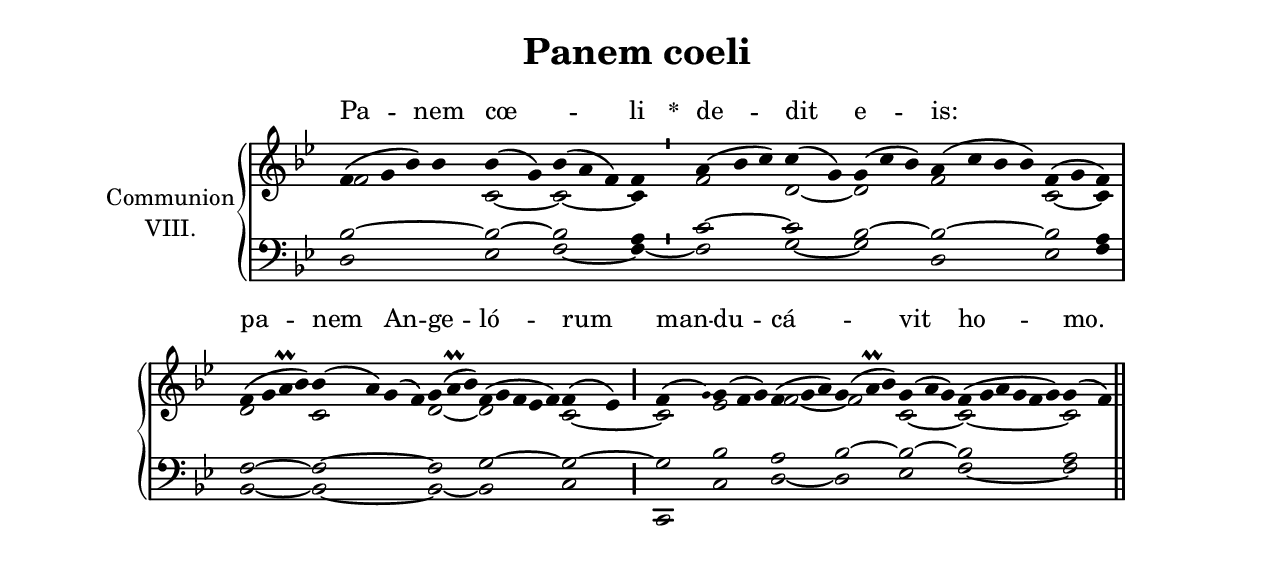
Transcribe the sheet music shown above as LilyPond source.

\version "2.18"
\include "gregorian.ly"
\include "noh2.ily"


%Page reference: page iii.220
%(volume.page)

global = {
 \key f \mixolydian
 \cadenzaOn 
}

\header {
  title = \markup \center-column {"Panem coeli" \vspace #1 }
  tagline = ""
  composer = ""
}

\paper {
 #(include-special-characters)
  oddHeaderMarkup = \markup \fill-line {
    \line {}
    \center-column {
      \on-the-fly #first-page     " "
      \on-the-fly #not-first-page "Panem coeli"
    }
    \line { \on-the-fly #print-page-number-check-first \fromproperty #'page:page-number-string }
  }
  evenHeaderMarkup = \markup \fill-line {
    \line { \on-the-fly #print-page-number-check-first \fromproperty #'page:page-number-string }
    \center-column { "Panem coeli" }
    \line {}
  }
}

chantText = \lyricmode {
Pa -- nem cœ -- _ li 
\set stanza = " * " de -- dit e -- is: _ 
pa -- nem An -- ge -- ló -- rum 
man -- du -- cá -- _ vit ho -- mo. }

chantMusic = {
\tieDown   f'4 ( g'4 bes'4) bes'4 bes'4 ( g'4) bes'4 ( a'4 f'4) f'4 \divisioMinima
 a'4 ( bes'4 c''4) c''4 ( g'4) g'4 ( c''4 bes'4) a'4 ( c''4 bes'4 bes'4) f'4 ( g'4 f'4) \divisioMaxima
 f'4 ( g'4 a'\prall bes'4) bes'4 ( a'4) g'4 ( f'4) g'4 ( a'\prall bes'4) f'4 ( g'4 f'4 ees'4 f'4) f'4 ( ees'4) \divisioMaior
 f'4 ( \once \tweak #'font-size #-4 g' ) g'4 ( f'4 g'4) f'4 ( g'4 a'4) g'4 ( a'\prall bes'4) g'4 ( a'4 g'4) f'4 ( g'4 a'4 g'4 f'4 g'4) g'4 ( f'4) \finalis

}

altoMusic = {
f'2*4/2 c'2 ~ c'2*3/2 ~ c'4 \divisioMinima
f'2*3/2 d'2 ~ d'2*3/2 f'2*4/2 c'2 ~ c'4 \divisioMaxima
d'2*4/2 c'2*4/2 d'2*3/2 ~ d'2*5/2 c'2 ~ \divisioMaior
c'2 ees'2*3/2 f'2*3/2 ~ f'2*3/2 c'2*3/2 ~ c'2*6/2 ~ c'2 \finalis
}

tenorMusic = {
bes2*4/2 ~ bes2 ~ bes2*3/2 a4 \divisioMinima
c'2*3/2 ~ c'2 bes2*3/2 ~ bes2*4/2 ~ bes2 a4 \divisioMaxima
f2*4/2 ~ f2*4/2 ~ f2*3/2 g2*5/2 ~ g2 ~ \divisioMaior
g2 bes2*3/2 a2*3/2 bes2*3/2 ~ bes2*3/2 ~ bes2*6/2 a2 \finalis
}

bassMusic = {
d2*4/2 ees2 f2*3/2 ~ f4 ~ \divisioMinima
f2*3/2 g2 ~ g2*3/2 d2*4/2 ees2 f4 \divisioMaxima
bes,2*4/2 ~ bes,2*4/2 ~ bes,2*3/2 ~ bes,2*5/2 c2 \divisioMaior
c,2 c2*3/2 d2*3/2 ~ d2*3/2 ees2*3/2 f2*6/2 ~ f2 \finalis
}

voiceLines = {
\voiceLineStyle


}

\score{
  <<
    \new GrandStaff <<
      \set GrandStaff.autoBeaming = ##f
      \set GrandStaff.instrumentName = \markup \center-column {
        "Communion"
        "VIII."
      }
      \new Staff = up <<
        \new Voice = "chant" {
          \voiceOne \global \chantMusic
        }
        \new Voice {
          \voiceTwo \global \altoMusic
        }
      >>

      \new Staff = down <<
        \clef bass
        \new Voice {
          \voiceOne \global \tenorMusic
        }
        \new Voice {
          \voiceTwo \global \bassMusic
        }
	\new Voice {
        \voiceThree \global \voiceLines
        }
      >>
    >>
    \new Lyrics \lyricsto chant {
      \chantText
    }
  >>
  \layout{
  }
  \midi{
    \tempo 4 = 125
  }
}
